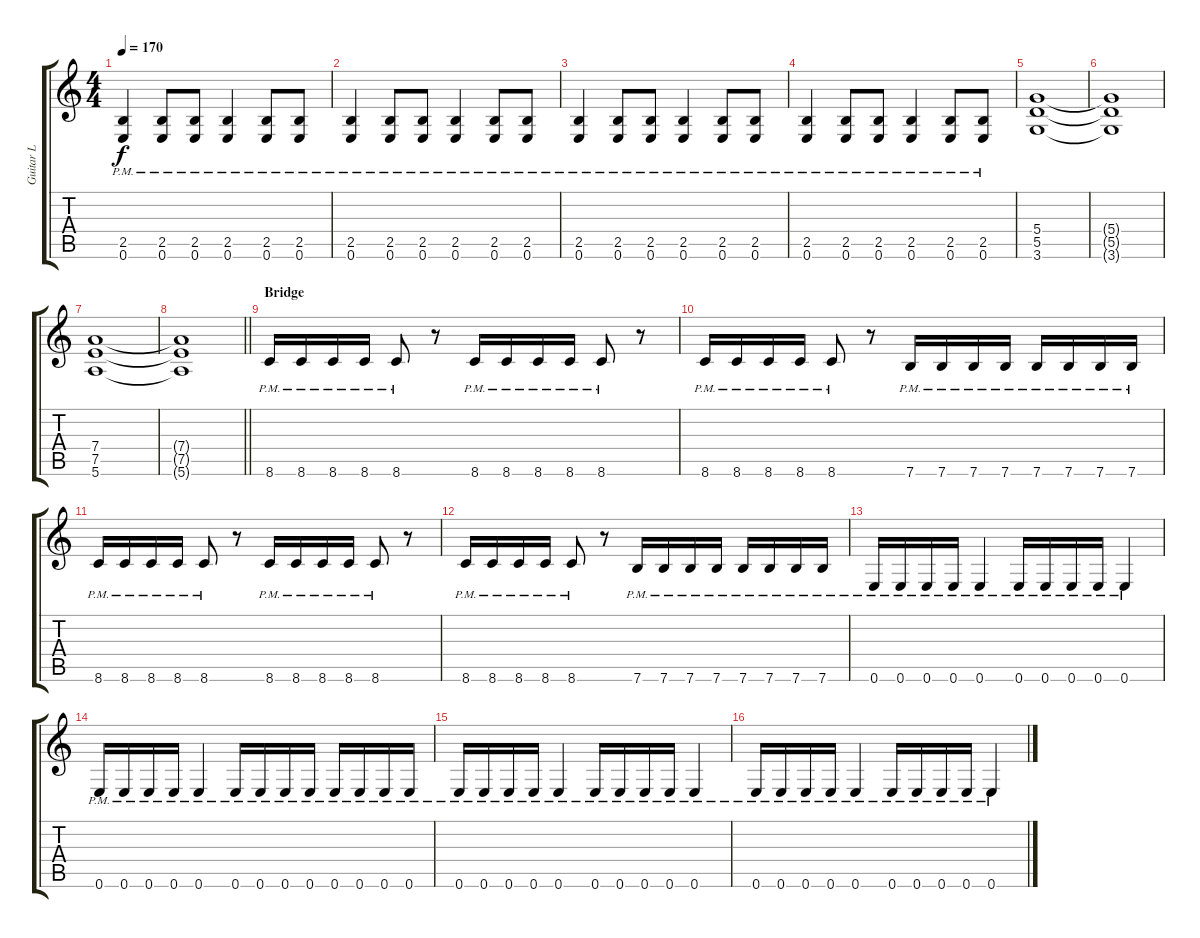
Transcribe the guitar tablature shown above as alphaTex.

\track ("Guitar L" "Guitar L") {instrument distortionguitar}
\staff {score tabs}
\tuning (E4 B3 G3 D3 A2 E2) {hide}
\ts (4 4)
\tempo 170
\clef g2
\ks c
(2.5{pm} 0.6{pm}).4{dy f} (2.5{pm} 0.6{pm}).8 (2.5{pm} 0.6{pm}).8 (2.5{pm} 0.6{pm}).4 (2.5{pm} 0.6{pm}).8 (2.5{pm} 0.6{pm}).8 |
(2.5{pm} 0.6{pm}).4 (2.5{pm} 0.6{pm}).8 (2.5{pm} 0.6{pm}).8 (2.5{pm} 0.6{pm}).4 (2.5{pm} 0.6{pm}).8 (2.5{pm} 0.6{pm}).8 |
(2.5{pm} 0.6{pm}).4 (2.5{pm} 0.6{pm}).8 (2.5{pm} 0.6{pm}).8 (2.5{pm} 0.6{pm}).4 (2.5{pm} 0.6{pm}).8 (2.5{pm} 0.6{pm}).8 |
(2.5{pm} 0.6{pm}).4 (2.5{pm} 0.6{pm}).8 (2.5{pm} 0.6{pm}).8 (2.5{pm} 0.6{pm}).4 (2.5{pm} 0.6{pm}).8 (2.5{pm} 0.6{pm}).8 |
(5.4 5.5 3.6).1 |
(5.4{t} 5.5{t} 3.6{t}).1 |
(7.4 7.5 5.6).1 |
\barLineRight lightlight
(7.4{t} 7.5{t} 5.6{t}).1 |
\section ("" "Bridge")
8.6{pm}.16 8.6{pm}.16 8.6{pm}.16 8.6{pm}.16 8.6{pm}.8 r.8 8.6{pm}.16 8.6{pm}.16 8.6{pm}.16 8.6{pm}.16 8.6{pm}.8 r.8 |
8.6{pm}.16 8.6{pm}.16 8.6{pm}.16 8.6{pm}.16 8.6{pm}.8 r.8 7.6{pm}.16 7.6{pm}.16 7.6{pm}.16 7.6{pm}.16 7.6{pm}.16 7.6{pm}.16 7.6{pm}.16 7.6{pm}.16 |
8.6{pm}.16 8.6{pm}.16 8.6{pm}.16 8.6{pm}.16 8.6{pm}.8 r.8 8.6{pm}.16 8.6{pm}.16 8.6{pm}.16 8.6{pm}.16 8.6{pm}.8 r.8 |
8.6{pm}.16 8.6{pm}.16 8.6{pm}.16 8.6{pm}.16 8.6{pm}.8 r.8 7.6{pm}.16 7.6{pm}.16 7.6{pm}.16 7.6{pm}.16 7.6{pm}.16 7.6{pm}.16 7.6{pm}.16 7.6{pm}.16 |
0.6{pm}.16 0.6{pm}.16 0.6{pm}.16 0.6{pm}.16 0.6{pm}.4 0.6{pm}.16 0.6{pm}.16 0.6{pm}.16 0.6{pm}.16 0.6{pm}.4 |
0.6{pm}.16 0.6{pm}.16 0.6{pm}.16 0.6{pm}.16 0.6{pm}.4 0.6{pm}.16 0.6{pm}.16 0.6{pm}.16 0.6{pm}.16 0.6{pm}.16 0.6{pm}.16 0.6{pm}.16 0.6{pm}.16 |
0.6{pm}.16 0.6{pm}.16 0.6{pm}.16 0.6{pm}.16 0.6{pm}.4 0.6{pm}.16 0.6{pm}.16 0.6{pm}.16 0.6{pm}.16 0.6{pm}.4 |
0.6{pm}.16 0.6{pm}.16 0.6{pm}.16 0.6{pm}.16 0.6{pm}.4 0.6{pm}.16 0.6{pm}.16 0.6{pm}.16 0.6{pm}.16 0.6{pm}.4
